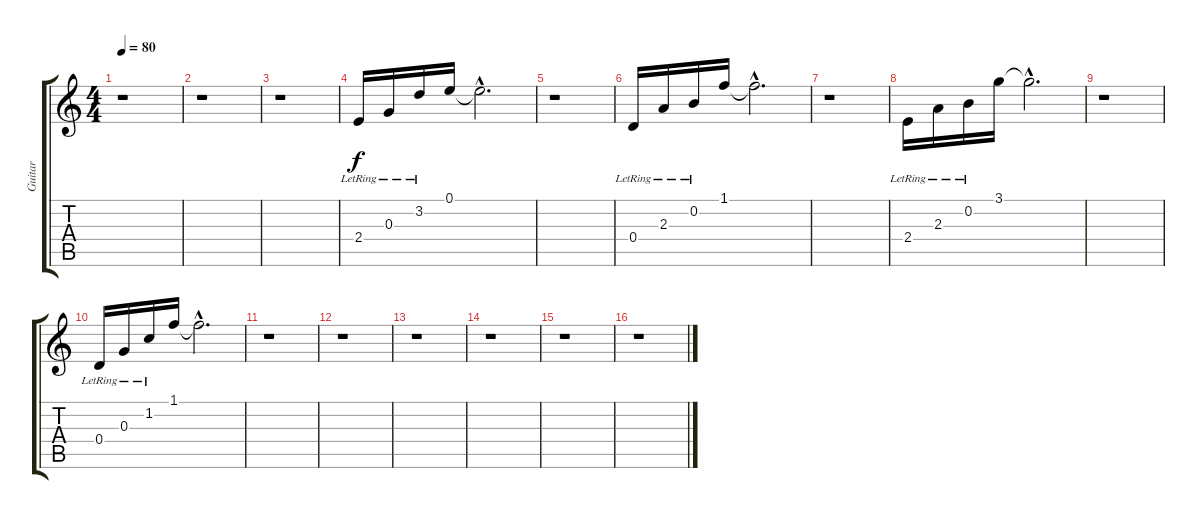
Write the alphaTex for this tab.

\track ("Guitar" "Guitar") {instrument acousticguitarsteel}
\staff {score tabs}
\tuning (E4 B3 G3 D3 A2 E2) {hide}
\ts (4 4)
\tempo 80
\clef g2
\ks c
r.1{dy f} |
r.1 |
r.1 |
2.4{lr}.16 0.3{lr}.16 3.2{lr}.16 0.1.16 0.1{hac t}.2{d} |
r.1 |
0.4{lr}.16 2.3{lr}.16 0.2{lr}.16 1.1.16 1.1{hac t}.2{d} |
r.1 |
2.4{lr}.16 2.3{lr}.16 0.2{lr}.16 3.1.16 3.1{hac t}.2{d} |
r.1 |
0.4{lr}.16 0.3{lr}.16 1.2{lr}.16 1.1.16 1.1{hac t}.2{d} |
r.1 |
r.1 |
r.1 |
r.1 |
r.1 |
r.1
